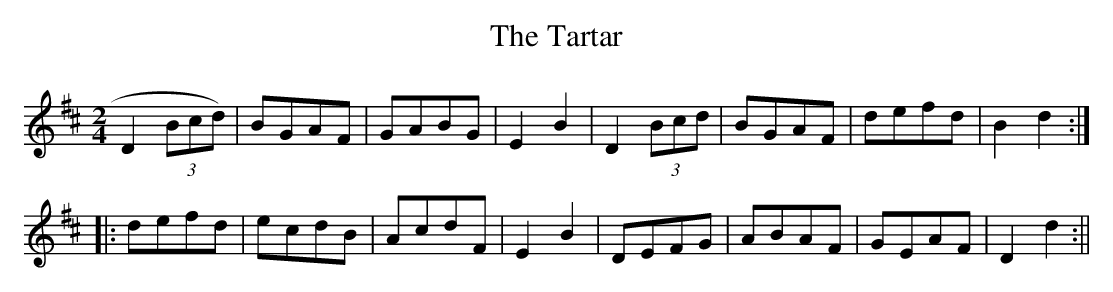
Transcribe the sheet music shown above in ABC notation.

X:1
T:Tartar, The
M:2/4
L:1/8
K:D
D2 (3Bcd) | BGAF | GABG | E2B2 | D2 (3Bcd | BGAF | defd | B2d2 :|
|: defd | ecdB | AcdF | E2B2 | DEFG | ABAF | GEAF | D2d2 :||
